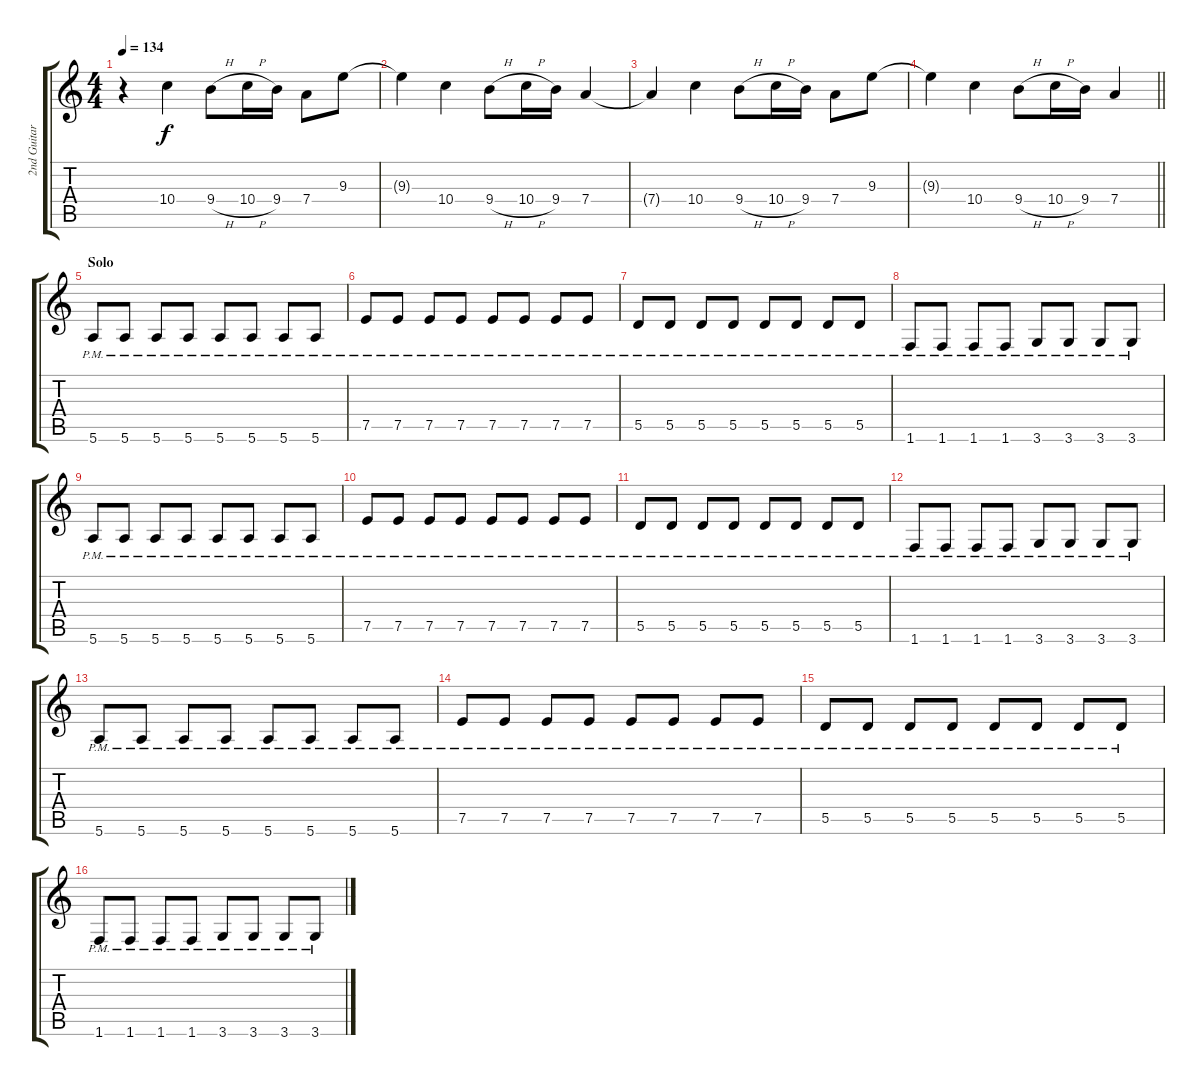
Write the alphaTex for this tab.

\track ("2nd Guitar" "2nd Guitar") {instrument overdrivenguitar}
\staff {score tabs}
\tuning (E4 B3 G3 D3 A2 E2) {hide}
\ts (4 4)
\tempo 134
\clef g2
\ks c
r.4{dy f} 10.4.4 9.4{h}.8 10.4{h}.16 9.4.16 7.4.8 9.3.8 |
9.3{t}.4 10.4.4 9.4{h}.8 10.4{h}.16 9.4.16 7.4.4 |
7.4{t}.4 10.4.4 9.4{h}.8 10.4{h}.16 9.4.16 7.4.8 9.3.8 |
\barLineRight lightlight
9.3{t}.4 10.4.4 9.4{h}.8 10.4{h}.16 9.4.16 7.4.4 |
\section ("" "Solo")
5.6{pm}.8 5.6{pm}.8 5.6{pm}.8 5.6{pm}.8 5.6{pm}.8 5.6{pm}.8 5.6{pm}.8 5.6{pm}.8 |
7.5{pm}.8 7.5{pm}.8 7.5{pm}.8 7.5{pm}.8 7.5{pm}.8 7.5{pm}.8 7.5{pm}.8 7.5{pm}.8 |
5.5{pm}.8 5.5{pm}.8 5.5{pm}.8 5.5{pm}.8 5.5{pm}.8 5.5{pm}.8 5.5{pm}.8 5.5{pm}.8 |
1.6{pm}.8 1.6{pm}.8 1.6{pm}.8 1.6{pm}.8 3.6{pm}.8 3.6{pm}.8 3.6{pm}.8 3.6{pm}.8 |
5.6{pm}.8 5.6{pm}.8 5.6{pm}.8 5.6{pm}.8 5.6{pm}.8 5.6{pm}.8 5.6{pm}.8 5.6{pm}.8 |
7.5{pm}.8 7.5{pm}.8 7.5{pm}.8 7.5{pm}.8 7.5{pm}.8 7.5{pm}.8 7.5{pm}.8 7.5{pm}.8 |
5.5{pm}.8 5.5{pm}.8 5.5{pm}.8 5.5{pm}.8 5.5{pm}.8 5.5{pm}.8 5.5{pm}.8 5.5{pm}.8 |
1.6{pm}.8 1.6{pm}.8 1.6{pm}.8 1.6{pm}.8 3.6{pm}.8 3.6{pm}.8 3.6{pm}.8 3.6{pm}.8 |
5.6{pm}.8 5.6{pm}.8 5.6{pm}.8 5.6{pm}.8 5.6{pm}.8 5.6{pm}.8 5.6{pm}.8 5.6{pm}.8 |
7.5{pm}.8 7.5{pm}.8 7.5{pm}.8 7.5{pm}.8 7.5{pm}.8 7.5{pm}.8 7.5{pm}.8 7.5{pm}.8 |
5.5{pm}.8 5.5{pm}.8 5.5{pm}.8 5.5{pm}.8 5.5{pm}.8 5.5{pm}.8 5.5{pm}.8 5.5{pm}.8 |
1.6{pm}.8 1.6{pm}.8 1.6{pm}.8 1.6{pm}.8 3.6{pm}.8 3.6{pm}.8 3.6{pm}.8 3.6{pm}.8
